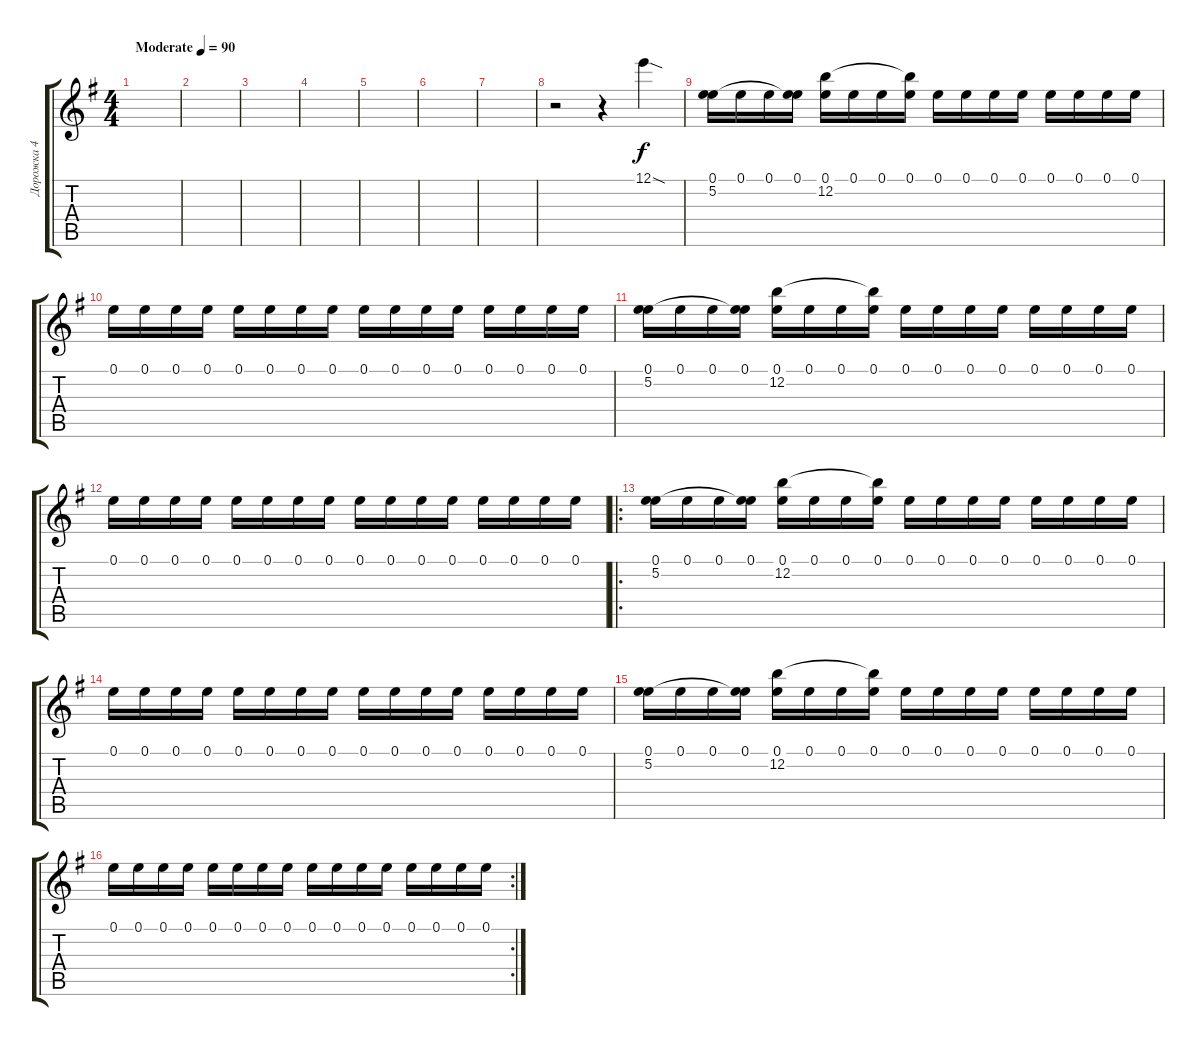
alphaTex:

\track ("Дорожка 4" "Дорожка 4") {instrument distortionguitar}
\staff {score tabs}
\tuning (E4 B3 G3 D3 A2 E2) {hide}
\ts (4 4)
\tempo (90 "Moderate")
\clef g2
\ks g
|
|
|
|
|
|
|
r.2 r.4 12.1{sod}.4 |
(0.1 5.2).16 0.1.16 0.1.16 (0.1 5.2{t}).16 (0.1 12.2).16 0.1.16 0.1.16 (0.1 12.2{t}).16 0.1.16 0.1.16 0.1.16 0.1.16 0.1.16 0.1.16 0.1.16 0.1.16 |
0.1.16 0.1.16 0.1.16 0.1.16 0.1.16 0.1.16 0.1.16 0.1.16 0.1.16 0.1.16 0.1.16 0.1.16 0.1.16 0.1.16 0.1.16 0.1.16 |
(0.1 5.2).16 0.1.16 0.1.16 (0.1 5.2{t}).16 (0.1 12.2).16 0.1.16 0.1.16 (0.1 12.2{t}).16 0.1.16 0.1.16 0.1.16 0.1.16 0.1.16 0.1.16 0.1.16 0.1.16 |
0.1.16 0.1.16 0.1.16 0.1.16 0.1.16 0.1.16 0.1.16 0.1.16 0.1.16 0.1.16 0.1.16 0.1.16 0.1.16 0.1.16 0.1.16 0.1.16 |
\ro
(0.1 5.2).16 0.1.16 0.1.16 (0.1 5.2{t}).16 (0.1 12.2).16 0.1.16 0.1.16 (0.1 12.2{t}).16 0.1.16 0.1.16 0.1.16 0.1.16 0.1.16 0.1.16 0.1.16 0.1.16 |
0.1.16 0.1.16 0.1.16 0.1.16 0.1.16 0.1.16 0.1.16 0.1.16 0.1.16 0.1.16 0.1.16 0.1.16 0.1.16 0.1.16 0.1.16 0.1.16 |
(0.1 5.2).16 0.1.16 0.1.16 (0.1 5.2{t}).16 (0.1 12.2).16 0.1.16 0.1.16 (0.1 12.2{t}).16 0.1.16 0.1.16 0.1.16 0.1.16 0.1.16 0.1.16 0.1.16 0.1.16 |
\rc 2
0.1.16 0.1.16 0.1.16 0.1.16 0.1.16 0.1.16 0.1.16 0.1.16 0.1.16 0.1.16 0.1.16 0.1.16 0.1.16 0.1.16 0.1.16 0.1.16
